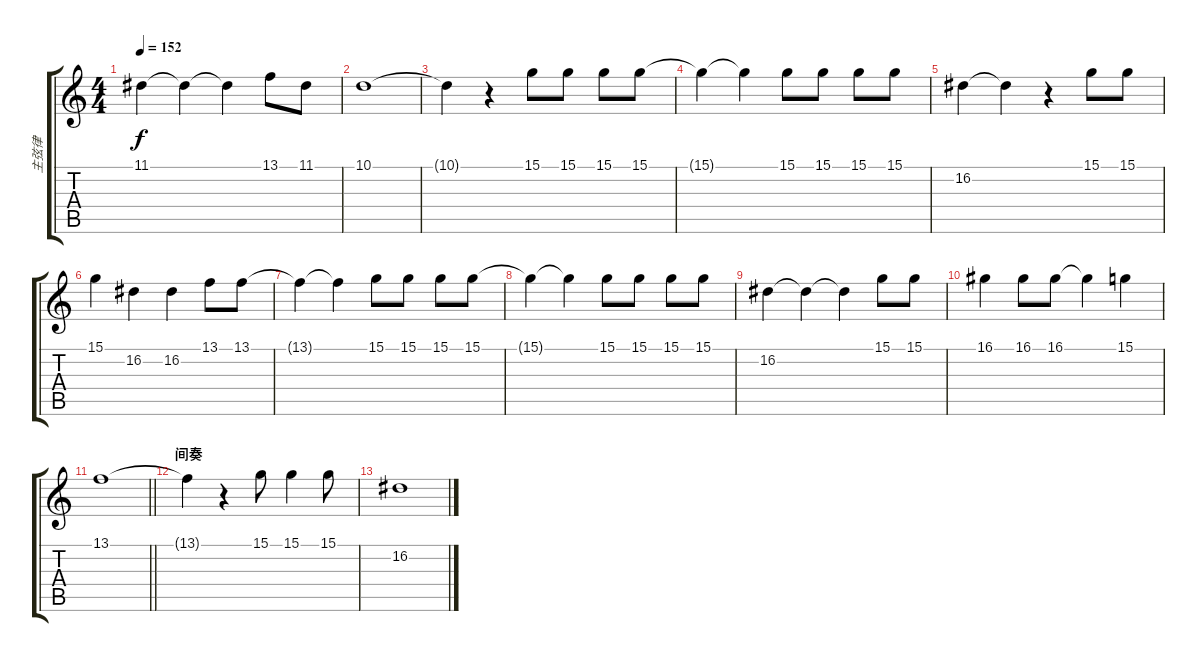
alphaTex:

\track ("主弦律" "主弦律") {instrument synthvoice}
\staff {score tabs}
\tuning (E4 B3 G3 D3 A2 E2) {hide}
\ts (4 4)
\tempo 152
\clef g2
\ks c
11.1.4{dy f} 11.1{t}.4 11.1{t}.4 13.1.8 11.1.8 |
10.1.1 |
10.1{t}.4 r.4 15.1.8 15.1.8 15.1.8 15.1.8 |
15.1{t}.4 15.1{t}.4 15.1.8 15.1.8 15.1.8 15.1.8 |
16.2.4 16.2{t}.4 r.4 15.1.8 15.1.8 |
15.1.4 16.2.4 16.2.4 13.1.8 13.1.8 |
13.1{t}.4 13.1{t}.4 15.1.8 15.1.8 15.1.8 15.1.8 |
15.1{t}.4 15.1{t}.4 15.1.8 15.1.8 15.1.8 15.1.8 |
16.2.4 16.2{t}.4 16.2{t}.4 15.1.8 15.1.8 |
16.1.4 16.1.8 16.1.8 16.1{t}.4 15.1.4 |
\barLineRight lightlight
13.1.1 |
\section ("" "间奏")
13.1{t}.4 r.4 15.1.8 15.1.4 15.1.8 |
16.2.1
